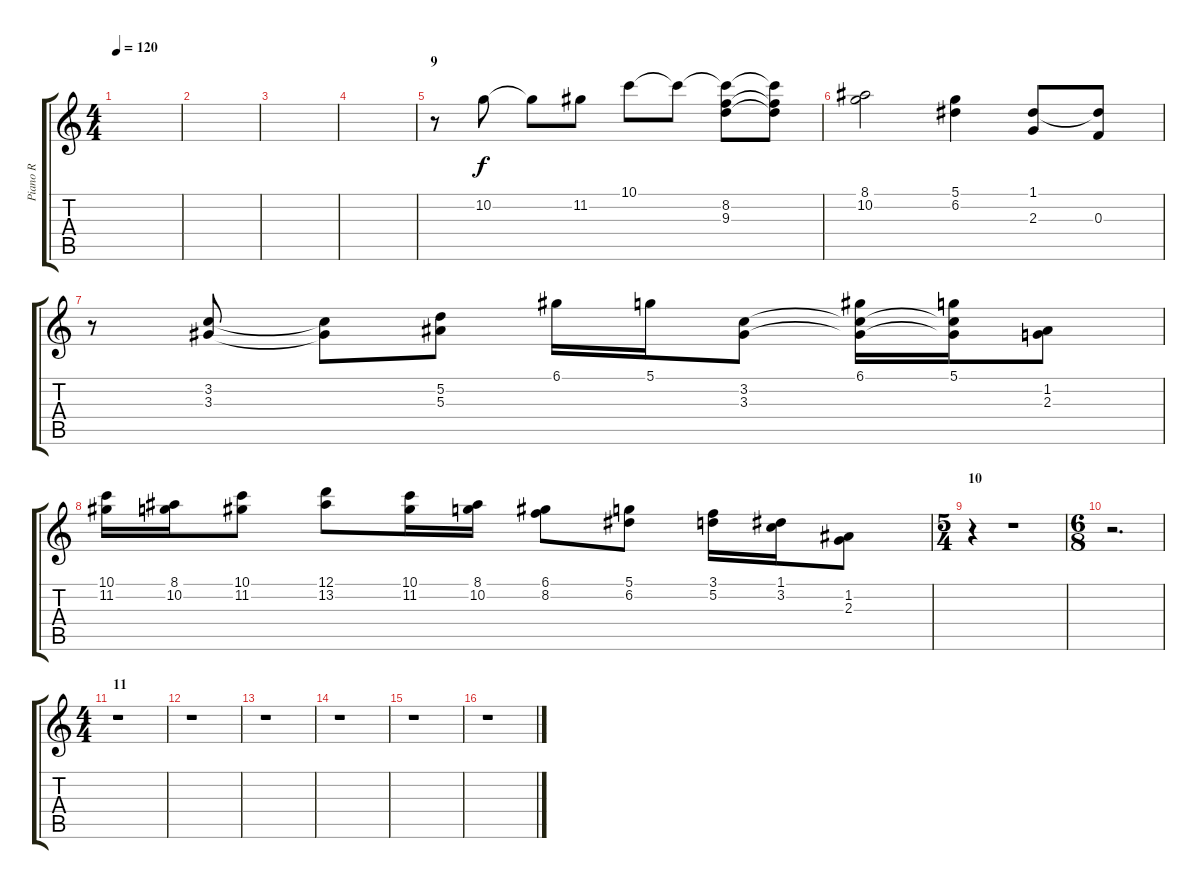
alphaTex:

\track ("Piano R" "Piano R") {instrument acousticgrandpiano}
\staff {score tabs}
\tuning (D5 A4 F4 C4 G3 C3) {hide}
\ts (4 4)
\tempo 120
\clef g2
\ks c
|
|
|
|
\section ("" "9")
r.8 10.2.8 10.2{t}.8 11.2.8 10.1.8 10.1{t}.8 (10.1{t} 8.2 9.3).8 (10.1{t} 8.2{t} 9.3{t}).8 |
(8.1 10.2).2 (5.1 6.2).4 (1.1 2.3).8 (1.1{t} 0.3).8 |
r.8 (3.2 3.3).8 (3.2{t} 3.3{t}).8 (5.2 5.3).8 6.1.16 5.1.16 (3.2 3.3).8 (6.1 3.2{t} 3.3{t}).16 (5.1 3.2{t} 3.3{t}).16 (1.2 2.3).8 |
(10.1 11.2).16 (8.1 10.2).16 (10.1 11.2).8 (12.1 13.2).8 (10.1 11.2).16 (8.1 10.2).16 (6.1 8.2).8 (5.1 6.2).8 (3.1 5.2).16 (1.1 3.2).16 (1.2 2.3).8 |
\ts (5 4)
\section ("" "10")
r.4 r.1 |
\ts (6 8)
r.2{d} |
\ts (4 4)
\section ("" "11")
r.1 |
r.1 |
r.1 |
r.1 |
r.1 |
r.1
